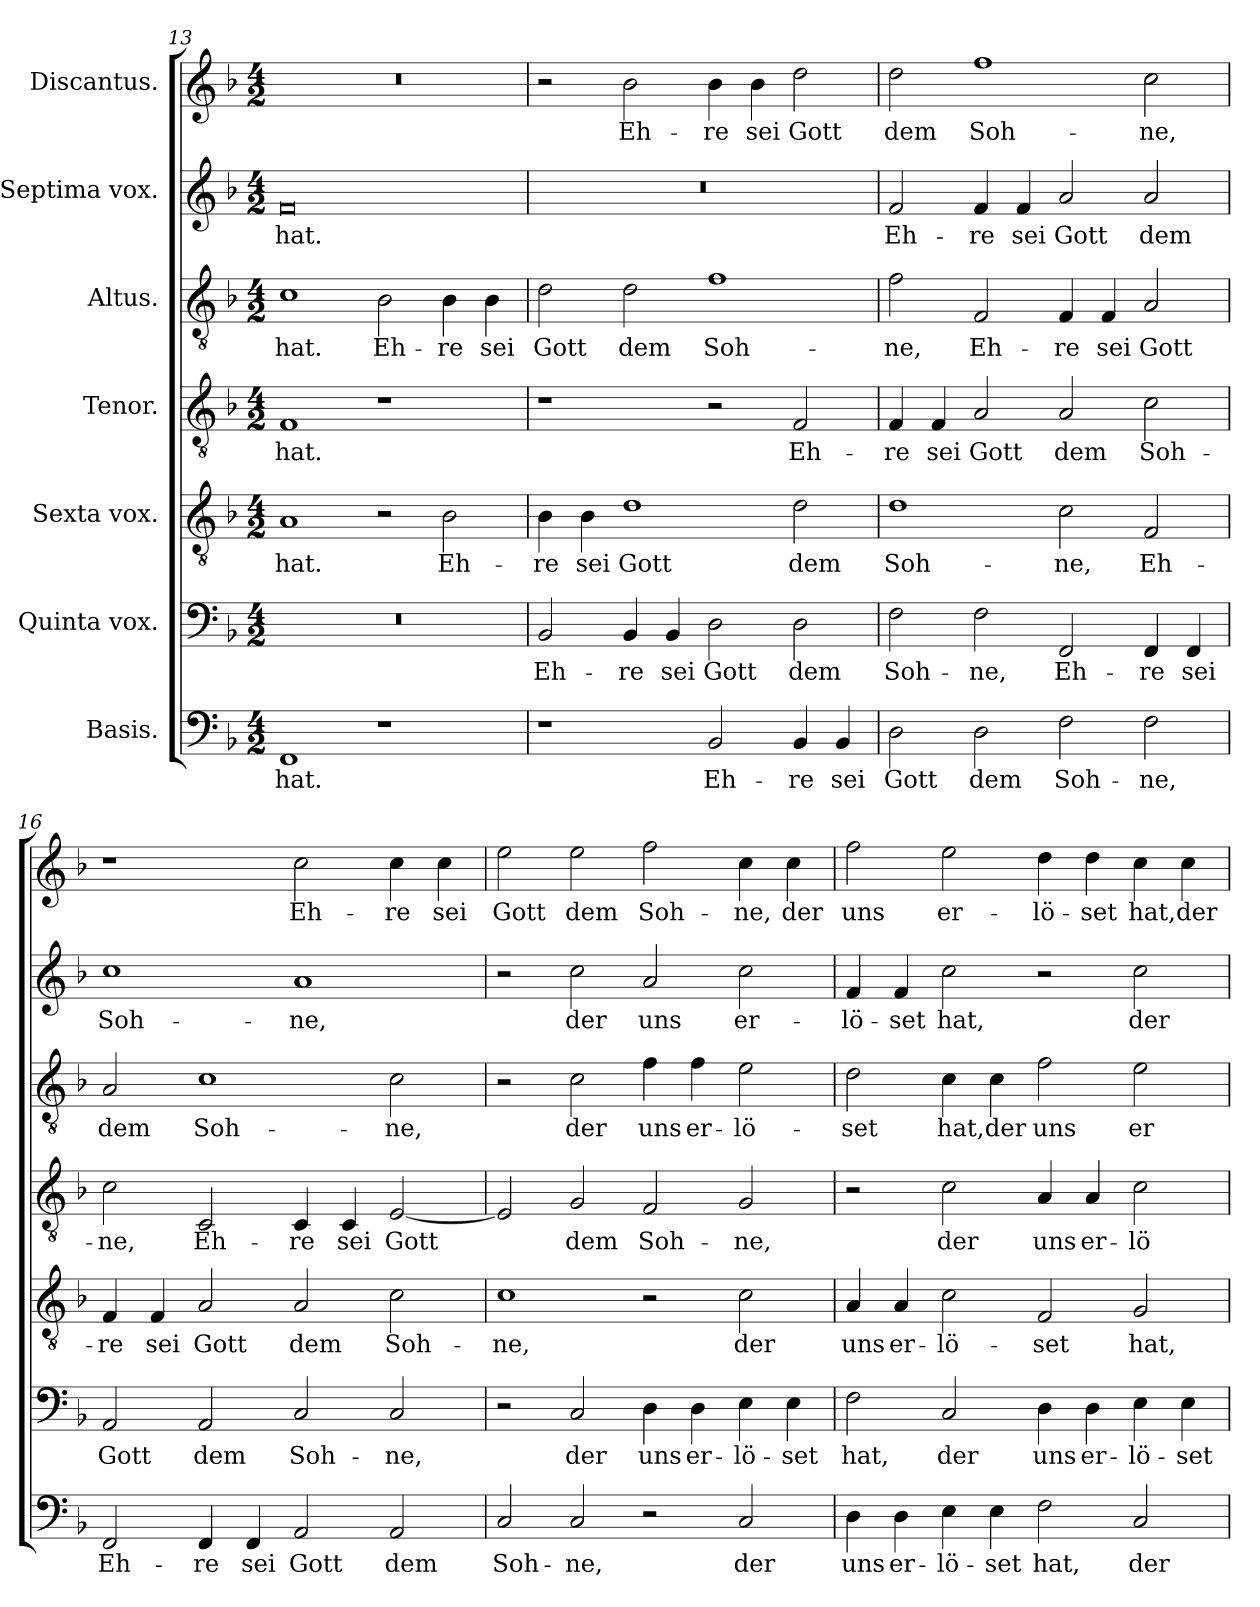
**kern	**text	**kern	**text	**kern	**text	**kern	**text	**kern	**text	**kern	**text	**kern	**text
*part7	*part7	*part6	*part6	*part5	*part5	*part4	*part4	*part3	*part3	*part2	*part2	*part1	*part1
*staff7	*staff7	*staff6	*staff6	*staff5	*staff5	*staff4	*staff4	*staff3	*staff3	*staff2	*staff2	*staff1	*staff1
*I"Basis.	*	*I"Quinta vox.	*	*I"Sexta vox.	*	*I"Tenor.	*	*I"Altus.	*	*I"Septima vox.	*	*I"Discantus.	*
*clefF4	*	*clefF4	*	*clefGv2	*	*clefGv2	*	*clefGv2	*	*clefG2	*	*clefG2	*
*k[b-]	*	*k[b-]	*	*k[b-]	*	*k[b-]	*	*k[b-]	*	*k[b-]	*	*k[b-]	*
*M4/2	*	*M4/2	*	*M4/2	*	*M4/2	*	*M4/2	*	*M4/2	*	*M4/2	*
=13	=13	=13	=13	=13	=13	=13	=13	=13	=13	=13	=13	=13	=13
!	!LO:LY:b	!	!	!	!LO:LY:b	!	!LO:LY:b	!	!LO:LY:b	!	!LO:LY:b	!	!
1FF	hat.	0r	.	1A	hat.	1F	hat.	1c	hat.	0f	hat.	0r	.
!	!	!	!	!	!	!	!	!	!LO:LY:b	!	!	!	!
1r	.	.	.	2r	.	1r	.	2B-\	Eh-	.	.	.	.
!	!	!	!	!	!LO:LY:b	!	!	!	!LO:LY:b	!	!	!	!
.	.	.	.	2B-\	Eh-	.	.	4B-\	-re	.	.	.	.
!	!	!	!	!	!	!	!	!	!LO:LY:b	!	!	!	!
.	.	.	.	.	.	.	.	4B-\	sei	.	.	.	.
=14	=14	=14	=14	=14	=14	=14	=14	=14	=14	=14	=14	=14	=14
!	!	!	!LO:LY:b	!	!LO:LY:b	!	!	!	!LO:LY:b	!	!	!	!
1r	.	2BB-/	Eh-	4B-\	-re	1r	.	2d\	Gott	0r	.	2r	.
!	!	!	!	!	!LO:LY:b	!	!	!	!	!	!	!	!
.	.	.	.	4B-\	sei	.	.	.	.	.	.	.	.
!	!	!	!LO:LY:b	!	!LO:LY:b	!	!	!	!LO:LY:b	!	!	!	!LO:LY:b
.	.	4BB-/	-re	1d	Gott	.	.	2d\	dem	.	.	2b-\	Eh-
!	!	!	!LO:LY:b	!	!	!	!	!	!	!	!	!	!
.	.	4BB-/	sei	.	.	.	.	.	.	.	.	.	.
!	!LO:LY:b	!	!LO:LY:b	!	!	!	!	!	!LO:LY:b	!	!	!	!LO:LY:b
2BB-/	Eh-	2D\	Gott	.	.	2r	.	1f	Soh-	.	.	4b-\	-re
!	!	!	!	!	!	!	!	!	!	!	!	!	!LO:LY:b
.	.	.	.	.	.	.	.	.	.	.	.	4b-\	sei
!	!LO:LY:b	!	!LO:LY:b	!	!LO:LY:b	!	!LO:LY:b	!	!	!	!	!	!LO:LY:b
4BB-/	-re	2D\	dem	2d\	dem	2F/	Eh-	.	.	.	.	2dd\	Gott
!	!LO:LY:b	!	!	!	!	!	!	!	!	!	!	!	!
4BB-/	sei	.	.	.	.	.	.	.	.	.	.	.	.
!!LO:LB:g=z
=15	=15	=15	=15	=15	=15	=15	=15	=15	=15	=15	=15	=15	=15
!	!LO:LY:b	!	!LO:LY:b	!	!LO:LY:b	!	!LO:LY:b	!	!LO:LY:b	!	!LO:LY:b	!	!LO:LY:b
2D\	Gott	2F\	Soh-	1d	Soh-	4F/	-re	2f\	-ne,	2f/	Eh-	2dd\	dem
!	!	!	!	!	!	!	!LO:LY:b	!	!	!	!	!	!
.	.	.	.	.	.	4F/	sei	.	.	.	.	.	.
!	!LO:LY:b	!	!LO:LY:b	!	!	!	!LO:LY:b	!	!LO:LY:b	!	!LO:LY:b	!	!LO:LY:b
2D\	dem	2F\	-ne,	.	.	2A/	Gott	2F/	Eh-	4f/	-re	1ff	Soh-
!	!	!	!	!	!	!	!	!	!	!	!LO:LY:b	!	!
.	.	.	.	.	.	.	.	.	.	4f/	sei	.	.
!	!LO:LY:b	!	!LO:LY:b	!	!LO:LY:b	!	!LO:LY:b	!	!LO:LY:b	!	!LO:LY:b	!	!
2F\	Soh-	2FF/	Eh-	2c\	-ne,	2A/	dem	4F/	-re	2a/	Gott	.	.
!	!	!	!	!	!	!	!	!	!LO:LY:b	!	!	!	!
.	.	.	.	.	.	.	.	4F/	sei	.	.	.	.
!	!LO:LY:b	!	!LO:LY:b	!	!LO:LY:b	!	!LO:LY:b	!	!LO:LY:b	!	!LO:LY:b	!	!LO:LY:b
2F\	-ne,	4FF/	-re	2F/	Eh-	2c\	Soh-	2A/	Gott	2a/	dem	2cc\	-ne,
!	!	!	!LO:LY:b	!	!	!	!	!	!	!	!	!	!
.	.	4FF/	sei	.	.	.	.	.	.	.	.	.	.
=16	=16	=16	=16	=16	=16	=16	=16	=16	=16	=16	=16	=16	=16
!	!LO:LY:b	!	!LO:LY:b	!	!LO:LY:b	!	!LO:LY:b	!	!LO:LY:b	!	!LO:LY:b	!	!
2FF/	Eh-	2AA/	Gott	4F/	-re	2c\	-ne,	2A/	dem	1cc	Soh-	1r	.
!	!	!	!	!	!LO:LY:b	!	!	!	!	!	!	!	!
.	.	.	.	4F/	sei	.	.	.	.	.	.	.	.
!	!LO:LY:b	!	!LO:LY:b	!	!LO:LY:b	!	!LO:LY:b	!	!LO:LY:b	!	!	!	!
4FF/	-re	2AA/	dem	2A/	Gott	2C/	Eh-	1c	Soh-	.	.	.	.
!	!LO:LY:b	!	!	!	!	!	!	!	!	!	!	!	!
4FF/	sei	.	.	.	.	.	.	.	.	.	.	.	.
!	!LO:LY:b	!	!LO:LY:b	!	!LO:LY:b	!	!LO:LY:b	!	!	!	!LO:LY:b	!	!LO:LY:b
2AA/	Gott	2C/	Soh-	2A/	dem	4C/	-re	.	.	1a	-ne,	2cc\	Eh-
!	!	!	!	!	!	!	!LO:LY:b	!	!	!	!	!	!
.	.	.	.	.	.	4C/	sei	.	.	.	.	.	.
!	!LO:LY:b	!	!LO:LY:b	!	!LO:LY:b	!	!LO:LY:b	!	!LO:LY:b	!	!	!	!LO:LY:b
2AA/	dem	2C/	-ne,	2c\	Soh-	[2E/	Gott	2c\	-ne,	.	.	4cc\	-re
!	!	!	!	!	!	!	!	!	!	!	!	!	!LO:LY:b
.	.	.	.	.	.	.	.	.	.	.	.	4cc\	sei
=17	=17	=17	=17	=17	=17	=17	=17	=17	=17	=17	=17	=17	=17
!	!LO:LY:b	!	!	!	!LO:LY:b	!	!	!	!	!	!	!	!LO:LY:b
2C/	Soh-	2r	.	1c	-ne,	2E/]	.	2r	.	2r	.	2ee\	Gott
!	!LO:LY:b	!	!LO:LY:b	!	!	!	!LO:LY:b	!	!LO:LY:b	!	!LO:LY:b	!	!LO:LY:b
2C/	-ne,	2C/	der	.	.	2G/	dem	2c\	der	2cc\	der	2ee\	dem
!	!	!	!LO:LY:b	!	!	!	!LO:LY:b	!	!LO:LY:b	!	!LO:LY:b	!	!LO:LY:b
2r	.	4D\	uns	2r	.	2F/	Soh-	4f\	uns	2a/	uns	2ff\	Soh-
!	!	!	!LO:LY:b	!	!	!	!	!	!LO:LY:b	!	!	!	!
.	.	4D\	er-	.	.	.	.	4f\	er-	.	.	.	.
!	!LO:LY:b	!	!LO:LY:b	!	!LO:LY:b	!	!LO:LY:b	!	!LO:LY:b	!	!LO:LY:b	!	!LO:LY:b
2C/	der	4E\	-lö-	2c\	der	2G/	-ne,	2e\	-lö-	2cc\	er-	4cc\	-ne,
!	!	!	!LO:LY:b	!	!	!	!	!	!	!	!	!	!LO:LY:b
.	.	4E\	-set	.	.	.	.	.	.	.	.	4cc\	der
=18	=18	=18	=18	=18	=18	=18	=18	=18	=18	=18	=18	=18	=18
!	!LO:LY:b	!	!LO:LY:b	!	!LO:LY:b	!	!	!	!LO:LY:b	!	!LO:LY:b	!	!LO:LY:b
4D\	uns	2F\	hat,	4A/	uns	2r	.	2d\	-set	4f/	-lö-	2ff\	uns
!	!LO:LY:b	!	!	!	!LO:LY:b	!	!	!	!	!	!LO:LY:b	!	!
4D\	er-	.	.	4A/	er-	.	.	.	.	4f/	-set	.	.
!	!LO:LY:b	!	!LO:LY:b	!	!LO:LY:b	!	!LO:LY:b	!	!LO:LY:b	!	!LO:LY:b	!	!LO:LY:b
4E\	-lö-	2C/	der	2c\	-lö-	2c\	der	4c\	hat,	2cc\	hat,	2ee\	er-
!	!LO:LY:b	!	!	!	!	!	!	!	!LO:LY:b	!	!	!	!
4E\	-set	.	.	.	.	.	.	4c\	der	.	.	.	.
!	!LO:LY:b	!	!LO:LY:b	!	!LO:LY:b	!	!LO:LY:b	!	!LO:LY:b	!	!	!	!LO:LY:b
2F\	hat,	4D\	uns	2F/	-set	4A/	uns	2f\	uns	2r	.	4dd\	-lö-
!	!	!	!LO:LY:b	!	!	!	!LO:LY:b	!	!	!	!	!	!LO:LY:b
.	.	4D\	er-	.	.	4A/	er-	.	.	.	.	4dd\	-set
!	!LO:LY:b	!	!LO:LY:b	!	!LO:LY:b	!	!LO:LY:b	!	!LO:LY:b	!	!LO:LY:b	!	!LO:LY:b
2C/	der	4E\	-lö-	2G/	hat,	2c\	-lö-	2e\	er-	2cc\	der	4cc\	hat,
!	!	!	!LO:LY:b	!	!	!	!	!	!	!	!	!	!LO:LY:b
.	.	4E\	-set	.	.	.	.	.	.	.	.	4cc\	der
=	=	=	=	=	=	=	=	=	=	=	=	=	=
*-	*-	*-	*-	*-	*-	*-	*-	*-	*-	*-	*-	*-	*-
